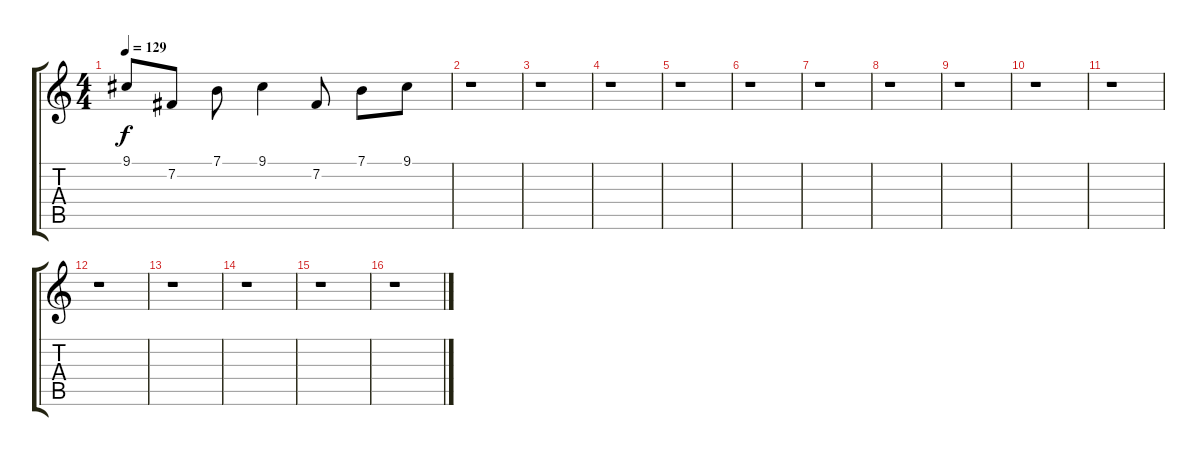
\track "" {instrument vibraphone}
\staff {score tabs}
\tuning (E4 B3 G3 D3 A2 E2) {hide}
\ts (4 4)
\tempo 129
\clef g2
\ks c
9.1{t}.8{dy f} 7.2.8 7.1.8 9.1.4 7.2.8 7.1.8 9.1.8 |
r.1 |
r.1 |
r.1 |
r.1 |
r.1 |
r.1 |
r.1 |
r.1 |
r.1 |
r.1 |
r.1 |
r.1 |
r.1 |
r.1 |
r.1
